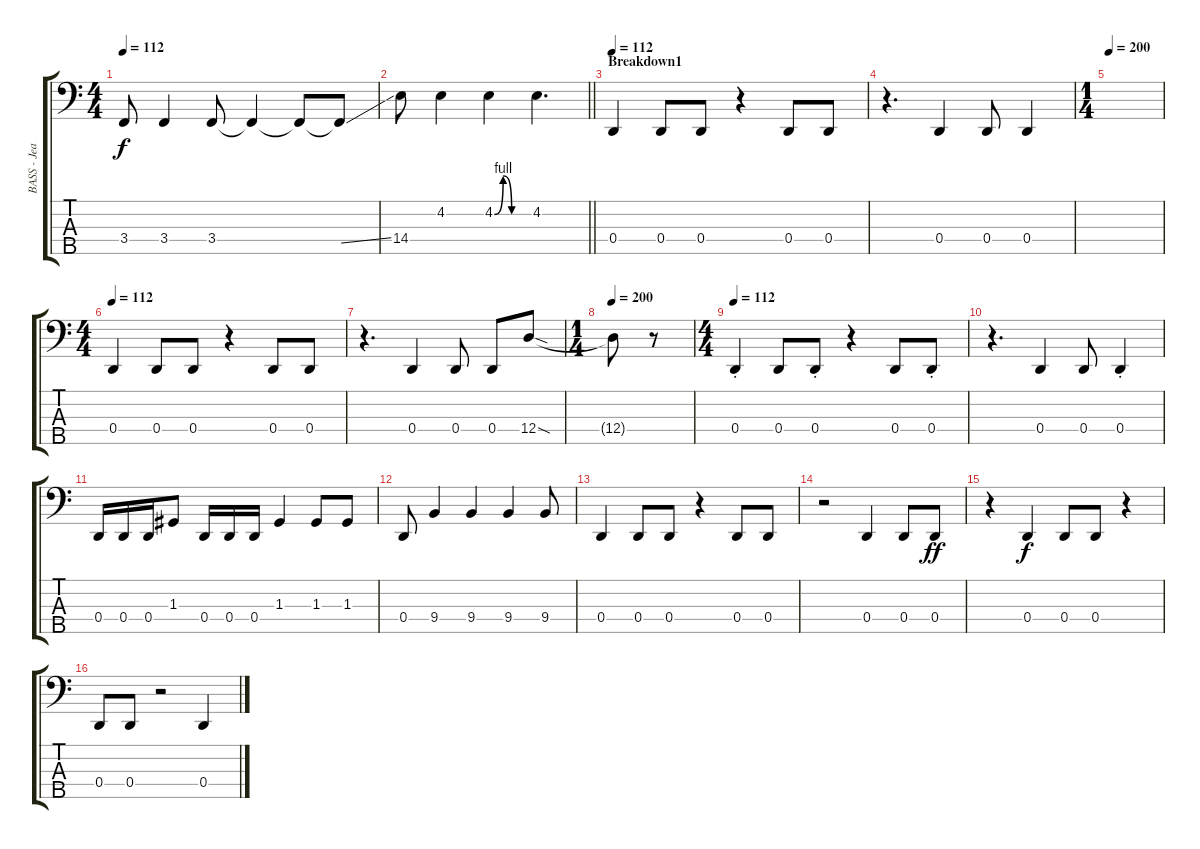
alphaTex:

\track ("BASS - Jean Michel Labadie" "BASS - Jea") {instrument electricbasspick}
\staff {score tabs}
\tuning (F2 C2 G1 D1 B0) {hide}
\ts (4 4)
\tempo 112
\clef f4
\ks c
3.4.8{dy f} 3.4.4 3.4.8 3.4{t}.4 3.4{t}.8 3.4{ss t}.8 |
\barLineRight lightlight
14.4.8 4.2.4 4.2{be (custom 0 0 15 4 30 0 60 0)}.4 4.2.4{d} |
\section ("" "Breakdown1")
\tempo 112
0.4.4 0.4.8 0.4.8 r.4 0.4.8 0.4.8 |
r.4{d} 0.4.4 0.4.8 0.4.4 |
\ts (1 4)
\tempo 200
|
\ts (4 4)
\tempo 112
0.4.4 0.4.8 0.4.8 r.4 0.4.8 0.4.8 |
r.4{d} 0.4.4 0.4.8 0.4.8 12.4{sod}.8 |
\ts (1 4)
\tempo 200
12.4{t}.8 r.8 |
\ts (4 4)
\tempo 112
0.4{st}.4 0.4.8 0.4{st}.8 r.4 0.4.8 0.4{st}.8 |
r.4{d} 0.4.4 0.4.8 0.4{st}.4 |
0.4.16 0.4.16 0.4.16 1.3.8 0.4.16 0.4.16 0.4.16 1.3.4 1.3.8 1.3.8 |
0.4.8 9.4.4 9.4.4 9.4.4 9.4.8 |
0.4.4 0.4.8 0.4.8 r.4 0.4.8 0.4.8 |
r.2 0.4.4 0.4.8 0.4.8{dy ff} |
r.4 0.4.4{dy f} 0.4.8 0.4.8 r.4 |
0.4.8 0.4.8 r.2 0.4.4
